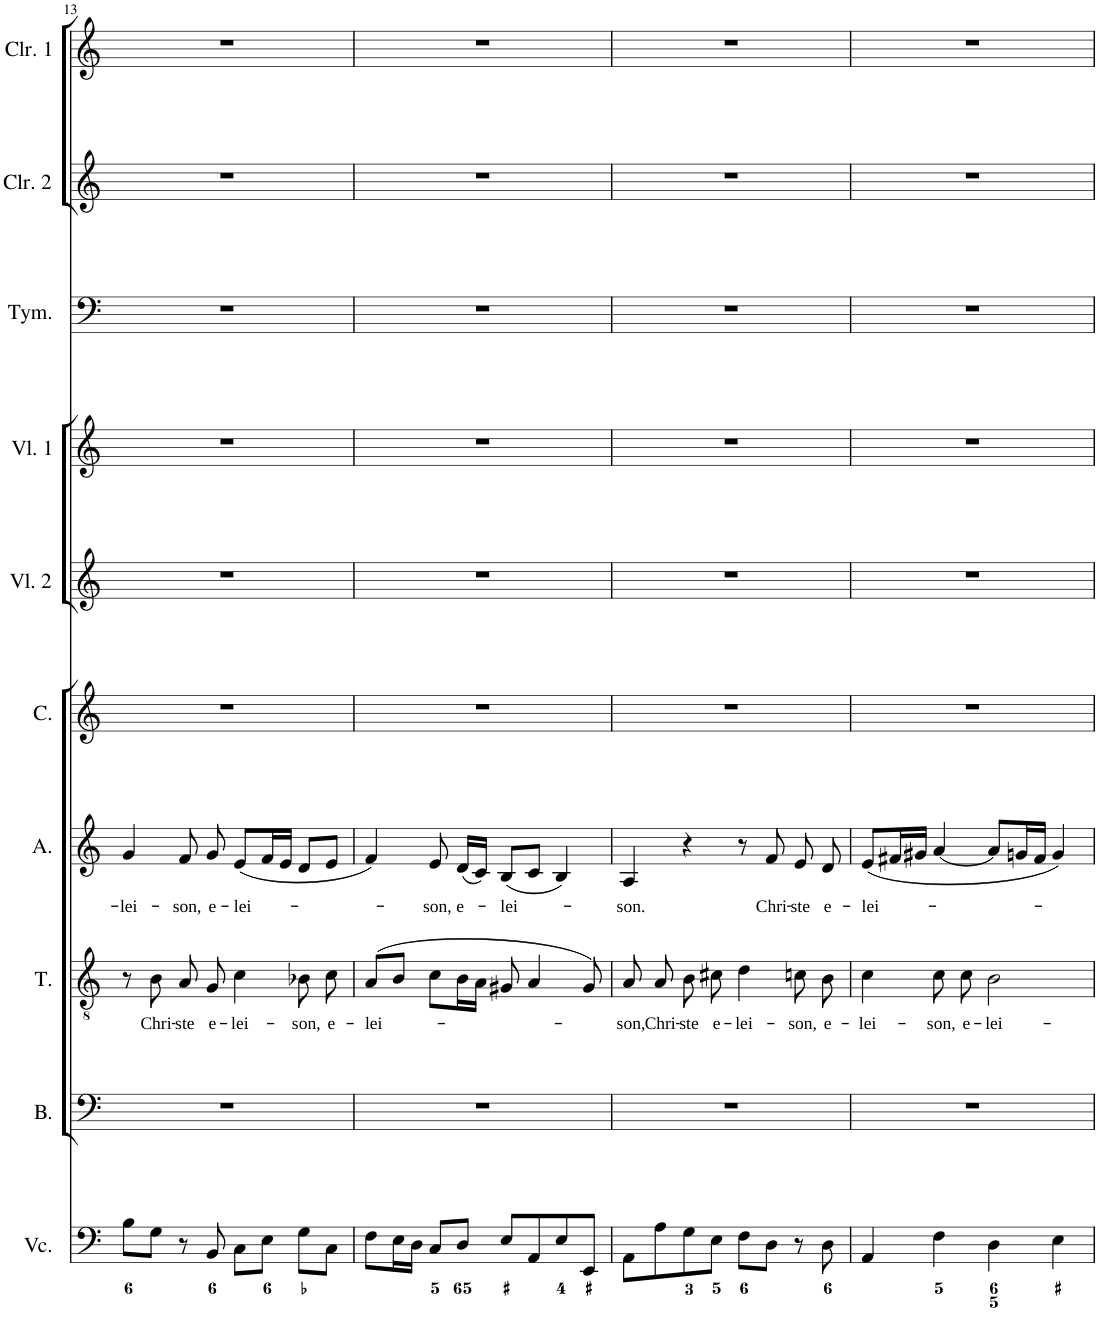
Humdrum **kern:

**kern	**kern	**kern	**text	**kern	**text	**kern	**kern	**kern	**kern	**kern	**kern
*part10	*part9	*part8	*part8	*part7	*part7	*part6	*part5	*part4	*part3	*part2	*part1
*staff10	*staff9	*staff8	*staff8	*staff7	*staff7	*staff6	*staff5	*staff4	*staff3	*staff2	*staff1
*I"Violoncello	*I"Basso	*I"Tenore	*	*I"Alto	*	*I"Canto	*I"Violino secondo	*I"Violino primo	*I"Tympani	*I"Clarino secondo	*I"Clarino primo
*I'Vc.	*I'B.	*I'T.	*	*I'A.	*	*I'C.	*I'Vl. 2	*I'Vl. 1	*I'Tym.	*I'Clr. 2	*I'Clr. 1
!!LO:PB:g=z
*clefF4	*clefF4	*clefGv2	*	*clefG2	*	*clefG2	*clefG2	*clefG2	*clefF4	*clefG2	*clefG2
*k[]	*k[]	*k[]	*	*k[]	*	*k[]	*k[]	*k[]	*k[]	*k[]	*k[]
*M4/4	*M4/4	*M4/4	*	*M4/4	*	*M4/4	*M4/4	*M4/4	*M4/4	*M4/4	*M4/4
*met(c)	*met(c)	*met(c)	*	*met(c)	*	*met(c)	*met(c)	*met(c)	*met(c)	*met(c)	*met(c)
=13	=13	=13	=13	=13	=13	=13	=13	=13	=13	=13	=13
!	!	!	!	!	!LO:LY:b	!	!	!	!	!	!
8B\L	1r	8r	.	4g/	-lei-	1r	1r	1r	1r	1r	1r
!	!	!	!LO:LY:b	!	!	!	!	!	!	!	!
8G\J	.	8B\	Chri-	.	.	.	.	.	.	.	.
!	!	!	!LO:LY:b	!	!LO:LY:b	!	!	!	!	!	!
8r	.	8A/	-ste	8f/	-son,	.	.	.	.	.	.
!	!	!	!LO:LY:b	!	!LO:LY:b	!	!	!	!	!	!
8BB/	.	8G/	e-	8g/	e-	.	.	.	.	.	.
!	!	!	!LO:LY:b	!	!LO:LY:b	!	!	!	!	!	!
8C\L	.	4c\	-lei-	(8e/L	-lei-	.	.	.	.	.	.
8E\J	.	.	.	16f/L	.	.	.	.	.	.	.
.	.	.	.	16e/JJ	.	.	.	.	.	.	.
!	!	!	!LO:LY:b	!	!	!	!	!	!	!	!
8G\L	.	8B-X\	-son,	8d/L	.	.	.	.	.	.	.
!	!	!	!LO:LY:b	!	!	!	!	!	!	!	!
8C\J	.	8c\	e-	8e/J	.	.	.	.	.	.	.
=14	=14	=14	=14	=14	=14	=14	=14	=14	=14	=14	=14
!	!	!	!LO:LY:b	!	!	!	!	!	!	!	!
8F\L	1r	(8A/L	-lei-	4f/)	.	1r	1r	1r	1r	1r	1r
16E\L	.	8B/J	.	.	.	.	.	.	.	.	.
16D\JJ	.	.	.	.	.	.	.	.	.	.	.
!	!	!	!	!	!LO:LY:b	!	!	!	!	!	!
8C/L	.	8c\L	.	8e/	-son,	.	.	.	.	.	.
!	!	!	!	!	!LO:LY:b	!	!	!	!	!	!
8D/J	.	16B\L	.	(16d/LL	e-	.	.	.	.	.	.
.	.	16A\JJ	.	16c/JJ)	.	.	.	.	.	.	.
!	!	!	!	!	!LO:LY:b	!	!	!	!	!	!
8E/L	.	8G#X/	.	(8B/L	-lei-	.	.	.	.	.	.
8AA/	.	4A/	.	8c/J	.	.	.	.	.	.	.
8E/	.	.	.	4B/)	.	.	.	.	.	.	.
8EE/J	.	8G#/)	.	.	.	.	.	.	.	.	.
=15	=15	=15	=15	=15	=15	=15	=15	=15	=15	=15	=15
!	!	!	!LO:LY:b	!	!LO:LY:b	!	!	!	!	!	!
8AA\L	1r	8A/	-son,	4A/	-son.	1r	1r	1r	1r	1r	1r
!	!	!	!LO:LY:b	!	!	!	!	!	!	!	!
8A\	.	8A/	Chri-	.	.	.	.	.	.	.	.
!	!	!	!LO:LY:b	!	!	!	!	!	!	!	!
8G\	.	8B\	-ste	4r	.	.	.	.	.	.	.
!	!	!	!LO:LY:b	!	!	!	!	!	!	!	!
8E\J	.	8c#X\	e-	.	.	.	.	.	.	.	.
!	!	!	!LO:LY:b	!	!	!	!	!	!	!	!
8F\L	.	4d\	-lei-	8r	.	.	.	.	.	.	.
!	!	!	!	!	!LO:LY:b	!	!	!	!	!	!
8D\J	.	.	.	8f/	Chri-	.	.	.	.	.	.
!	!	!	!LO:LY:b	!	!LO:LY:b	!	!	!	!	!	!
8r	.	8cn\	-son,	8e/	-ste	.	.	.	.	.	.
!	!	!	!LO:LY:b	!	!LO:LY:b	!	!	!	!	!	!
8D\	.	8B\	e-	8d/	e-	.	.	.	.	.	.
=16	=16	=16	=16	=16	=16	=16	=16	=16	=16	=16	=16
!	!	!	!LO:LY:b	!	!LO:LY:b	!	!	!	!	!	!
4AA/	1r	4c\	-lei-	(8e/L	-lei-	1r	1r	1r	1r	1r	1r
.	.	.	.	16f#X/L	.	.	.	.	.	.	.
.	.	.	.	16g#X/JJ	.	.	.	.	.	.	.
!	!	!	!LO:LY:b	!	!	!	!	!	!	!	!
4F\	.	8c\	-son,	[4a/	.	.	.	.	.	.	.
!	!	!	!LO:LY:b	!	!	!	!	!	!	!	!
.	.	8c\	e-	.	.	.	.	.	.	.	.
!	!	!	!LO:LY:b	!	!	!	!	!	!	!	!
4D\	.	2B\	-lei-	8a/L]	.	.	.	.	.	.	.
.	.	.	.	16gn/L	.	.	.	.	.	.	.
.	.	.	.	16f#/JJ	.	.	.	.	.	.	.
4E\	.	.	.	4g/)	.	.	.	.	.	.	.
=	=	=	=	=	=	=	=	=	=	=	=
*-	*-	*-	*-	*-	*-	*-	*-	*-	*-	*-	*-
